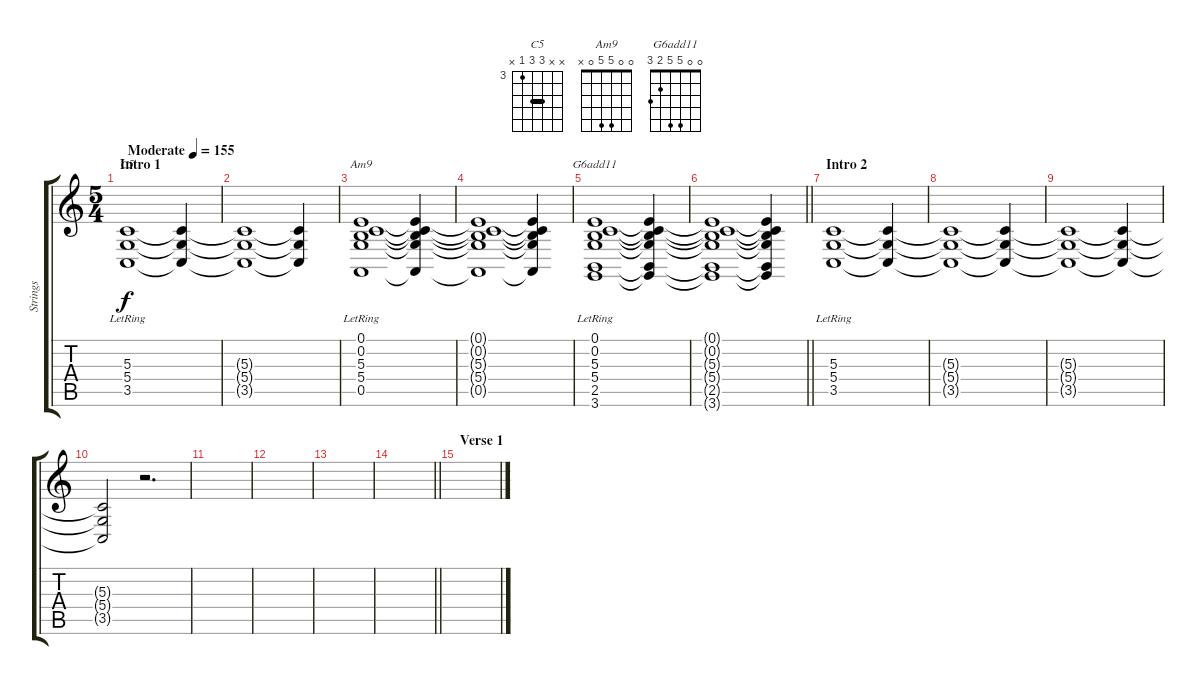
\track ("Strings" "Strings") {instrument stringensemble1}
\staff {score tabs}
\tuning (E4 B3 G3 D3 A2 E2) {hide}
\chord ("C5" x x 5 5 3 x) {firstfret 3 barre 5}
\chord ("Am9" 0 0 5 5 0 x)
\chord ("G6add11" 0 0 5 5 2 3)
\ts (5 4)
\section ("" "Intro 1")
\tempo (155 "Moderate")
\clef g2
\ks c
(5.3{lr} 5.4{lr} 3.5{lr}).1{ch "C5" dy f instrument stringensemble1} (5.3{t} 5.4{t} 3.5{t}).4 |
(5.3{t} 5.4{t} 3.5{t}).1 (5.3{t} 5.4{t} 3.5{t}).4 |
(0.1{lr} 0.2{lr} 5.3{lr} 5.4{lr} 0.5{lr}).1{ch "Am9"} (0.1{t} 0.2{t} 5.3{t} 5.4{t} 0.5{t}).4 |
(0.1{t} 0.2{t} 5.3{t} 5.4{t} 0.5{t}).1 (0.1{t} 0.2{t} 5.3{t} 5.4{t} 0.5{t}).4 |
(0.1{lr} 0.2{lr} 5.3{lr} 5.4{lr} 2.5{lr} 3.6{lr}).1{ch "G6add11"} (0.1{t} 0.2{t} 5.3{t} 5.4{t} 2.5{t} 3.6{t}).4 |
\barLineRight lightlight
(0.1{t} 0.2{t} 5.3{t} 5.4{t} 2.5{t} 3.6{t}).1 (0.1{t} 0.2{t} 5.3{t} 5.4{t} 2.5{t} 3.6{t}).4 |
\section ("" "Intro 2")
(5.3{lr} 5.4{lr} 3.5{lr}).1 (5.3{t} 5.4{t} 3.5{t}).4 |
(5.3{t} 5.4{t} 3.5{t}).1 (5.3{t} 5.4{t} 3.5{t}).4 |
(5.3{t} 5.4{t} 3.5{t}).1{volume 3} (5.3{t} 5.4{t} 3.5{t}).4 |
(5.3{t} 5.4{t} 3.5{t}).2 r.2{d} |
|
|
|
\barLineRight lightlight
|
\section ("" "Verse 1")
